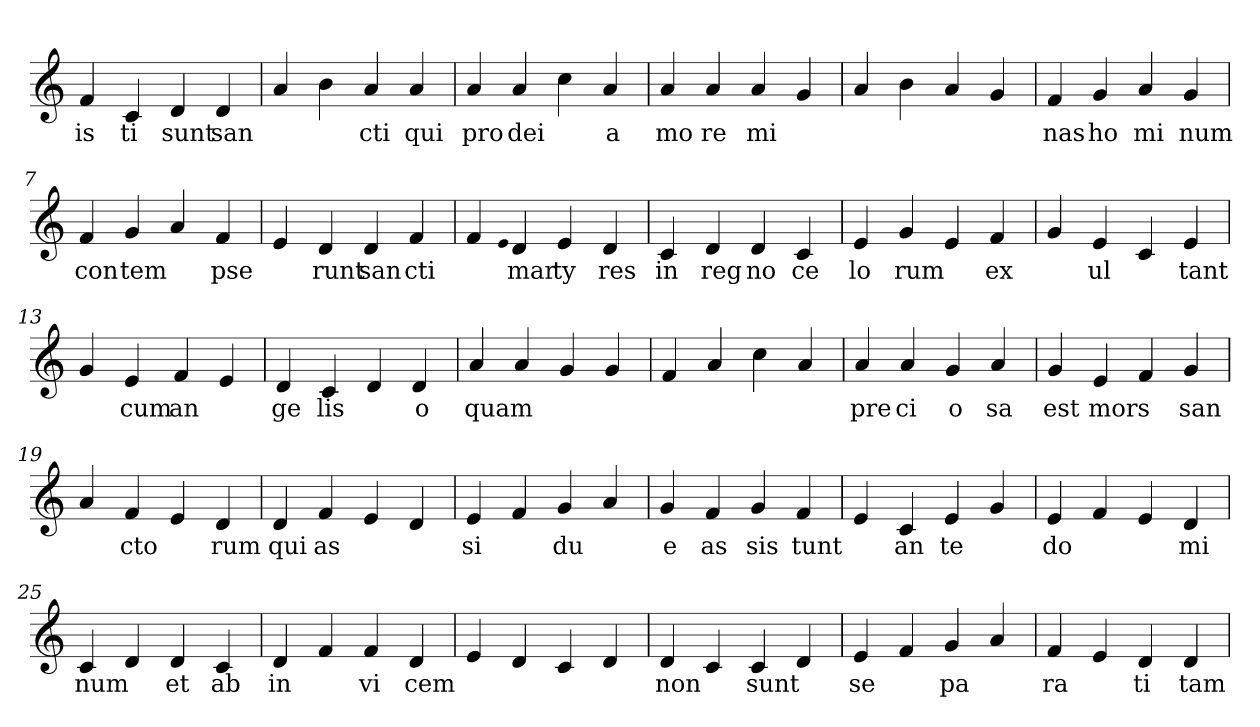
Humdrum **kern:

**kern	**text
*part1	*part1
*staff1	*staff1
*clefG2	*
=1	=1
4f	is
4c	ti
4d	sunt
4d	san
=2	=2
4a	.
4b	.
4a	cti
4a	qui
=3	=3
4a	pro
4a	dei
4cc	.
4a	a
=4	=4
4a	mo
4a	re
4a	mi
4g	.
=5	=5
4a	.
4b	.
4a	.
4g	.
=6	=6
4f	nas
4g	ho
4a	mi
4g	num
=7	=7
4f	con
4g	tem
4a	.
4f	pse
=8	=8
4e	.
4d	runt
4d	san
4f	cti
=9	=9
4f	.
qqe	.
4d	mar
4e	ty
4d	res
=10	=10
4c	in
4d	reg
4d	no
4c	ce
=11	=11
4e	lo
4g	rum
4e	.
4f	ex
=12	=12
4g	.
4e	ul
4c	.
4e	tant
=13	=13
4g	.
4e	cum
4f	an
4e	.
=14	=14
4d	ge
4c	lis
4d	.
4d	o
=15	=15
4a	quam
4a	.
4g	.
4g	.
=16	=16
4f	.
4a	.
4cc	.
4a	.
=17	=17
4a	pre
4a	ci
4g	o
4a	sa
=18	=18
4g	est
4e	mors
4f	.
4g	san
=19	=19
4a	.
4f	cto
4e	.
4d	rum
=20	=20
4d	qui
4f	as
4e	.
4d	.
=21	=21
4e	si
4f	.
4g	du
4a	.
=22	=22
4g	e
4f	as
4g	sis
4f	tunt
=23	=23
4e	.
4c	an
4e	te
4g	.
=24	=24
4e	do
4f	.
4e	.
4d	mi
=25	=25
4c	num
4d	.
4d	et
4c	ab
=26	=26
4d	in
4f	.
4f	vi
4d	cem
=27	=27
4e	.
4d	.
4c	.
4d	.
=28	=28
4d	non
4c	.
4c	sunt
4d	.
=29	=29
4e	se
4f	.
4g	pa
4a	.
=30	=30
4f	ra
4e	.
4d	ti
4d	tam
=	=
*-	*-
